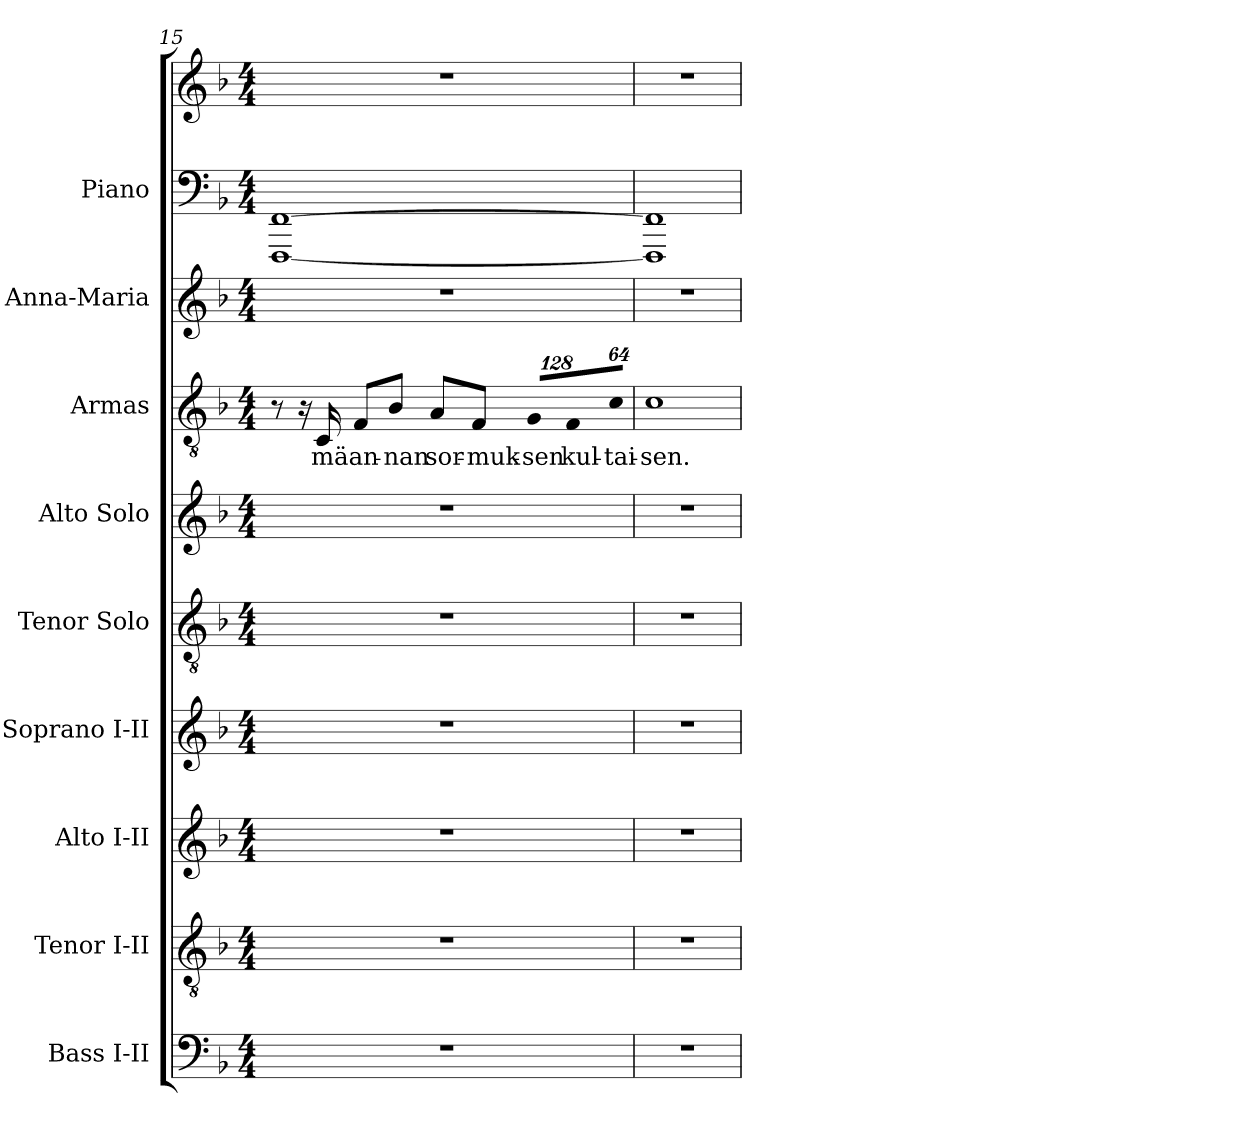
**kern	**kern	**kern	**kern	**kern	**kern	**kern	**text	**kern	**kern	**kern
*part9	*part8	*part7	*part6	*part5	*part4	*part3	*part3	*part2	*part1	*part1
*staff10	*staff9	*staff8	*staff7	*staff6	*staff5	*staff4	*staff4	*staff3	*staff2	*staff1
*I"Bass I-II	*I"Tenor I-II	*I"Alto I-II	*I"Soprano I-II	*I"Tenor Solo	*I"Alto Solo	*I"Armas	*	*I"Anna-Maria	*I"Piano	*
*I'B.	*I'T.	*I'A.	*I'S.	*I'T. Solo	*I'A. Solo	*I'Armas	*	*I'A-M	*I'Pno.	*
*clefF4	*clefGv2	*clefG2	*clefG2	*clefGv2	*clefG2	*clefGv2	*	*clefG2	*clefF4	*clefG2
*	*ITrd7c12	*	*	*ITrd7c12	*	*ITrd7c12	*	*	*	*
*k[b-]	*k[b-]	*k[b-]	*k[b-]	*k[b-]	*k[b-]	*k[b-]	*	*k[b-]	*k[b-]	*k[b-]
*F:	*F:	*F:	*F:	*F:	*F:	*F:	*	*F:	*F:	*F:
*M4/4	*M4/4	*M4/4	*M4/4	*M4/4	*M4/4	*M4/4	*	*M4/4	*M4/4	*M4/4
=15	=15	=15	=15	=15	=15	=15	=15	=15	=15	=15
1r	1r	1r	1r	1r	1r	8r	.	1r	[<1FFFi [>1FFi	1r
.	.	.	.	.	.	16r	.	.	.	.
!	!	!	!	!	!	!	!LO:LY:b:color=#000000	!	!	!
.	.	.	.	.	.	16CCi/	mä	.	.	.
!	!	!	!	!	!	!	!LO:LY:b:color=#000000	!	!	!
.	.	.	.	.	.	8FFi/L	an-	.	.	.
!	!	!	!	!	!	!	!LO:LY:b:color=#000000	!	!	!
.	.	.	.	.	.	8BB-i/J	-nan	.	.	.
!	!	!	!	!	!	!	!LO:LY:b:color=#000000	!	!	!
.	.	.	.	.	.	8AAi/L	sor-	.	.	.
!	!	!	!	!	!	!	!LO:LY:b:color=#000000	!	!	!
.	.	.	.	.	.	8FFi/J	-muk-	.	.	.
*	*	*	*	*	*	*Xbrackettup	*	*	*	*
!	!	!	!	!	!	!LO:N:vis=8	!	!	!	!
!	!	!	!	!	!	!	!LO:LY:b:color=#000000	!	!	!
.	.	.	.	.	.	1024%85GGi/L	-sen	.	.	.
!	!	!	!	!	!	!LO:N:vis=8	!	!	!	!
!	!	!	!	!	!	!	!LO:LY:b:color=#000000	!	!	!
.	.	.	.	.	.	1024%85FFi/	kul-	.	.	.
!	!	!	!	!	!	!LO:N:vis=8	!	!	!	!
!	!	!	!	!	!	!	!LO:LY:b:color=#000000	!	!	!
.	.	.	.	.	.	512%43Ci/J	-tai-	.	.	.
=16	=16	=16	=16	=16	=16	=16	=16	=16	=16	=16
!	!	!	!	!	!	!	!LO:LY:b:color=#000000	!	!	!
1r	1r	1r	1r	1r	1r	1Ci	-sen.	1r	1FFFi] 1FFi]	1r
=	=	=	=	=	=	=	=	=	=	=
*-	*-	*-	*-	*-	*-	*-	*-	*-	*-	*-
